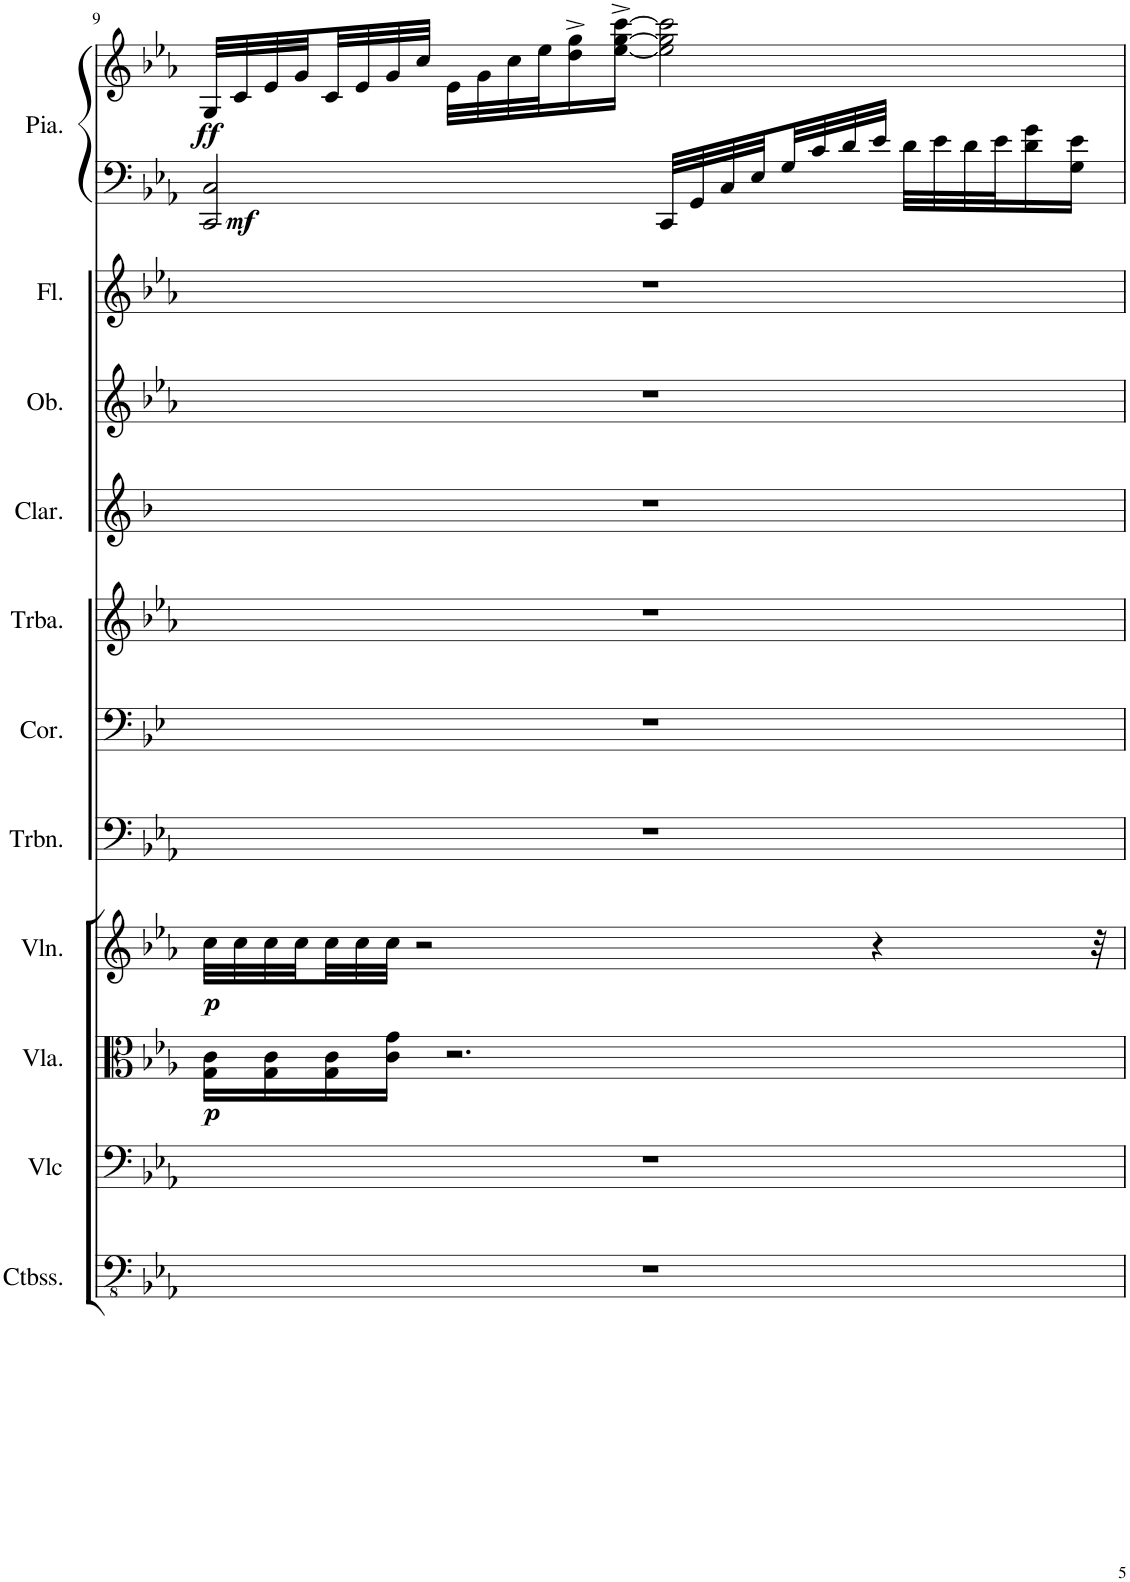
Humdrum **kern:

**kern	**kern	**kern	**dynam	**kern	**dynam	**kern	**kern	**kern	**kern	**kern	**kern	**kern	**kern	**dynam
*part11	*part10	*part9	*part9	*part8	*part8	*part7	*part6	*part5	*part4	*part3	*part2	*part1	*part1	*part1
*staff12	*staff11	*staff10	*staff10	*staff9	*staff9	*staff8	*staff7	*staff6	*staff5	*staff4	*staff3	*staff2	*staff1	*staff1/2
*I"Contrabbasso	*I"Violoncello	*I"Viola	*	*I"Violino	*	*I"Trombone in Mib	*I"Corno in Fa	*I"Tromba in Do	*I"Clarinetto in Sib	*I"Oboi	*I"Flauti	*I"Pianoforte	*	*
*I'Ctbss.	*I'Vlc	*I'Vla.	*	*I'Vln.	*	*I'Trbn.	*I'Cor.	*I'Trba.	*I'Clar.	*I'Ob.	*I'Fl.	*I'Pia.	*	*
!!LO:PB:g=z
*clefFv4	*clefF4	*clefC3	*	*clefG2	*	*clefF4	*clefF4	*clefG2	*clefG2	*clefG2	*clefG2	*clefF4	*clefG2	*
*Trd7c12	*	*	*	*	*	*	*Trd4c7	*Trd1c2	*Trd1c2	*	*	*	*	*
*k[b-e-a-]	*k[b-e-a-]	*k[b-e-a-]	*	*k[b-e-a-]	*	*k[b-e-a-]	*k[b-e-]	*k[b-e-a-]	*k[b-]	*k[b-e-a-]	*k[b-e-a-]	*k[b-e-a-]	*k[b-e-a-]	*
*M4/4	*M4/4	*M4/4	*	*M4/4	*	*M4/4	*M4/4	*M4/4	*M4/4	*M4/4	*M4/4	*M4/4	*M4/4	*
=9	=9	=9	=9	=9	=9	=9	=9	=9	=9	=9	=9	=9	=9	=9
!	!	!	!LO:DY:b	!	!LO:DY:b	!	!	!	!	!	!	!	!	!LO:DY:b=2
!	!	!	!	!	!	!	!	!	!	!	!	!	!	!LO:DY:n=1:b
1r	1r	16G\ 16c\LL	p	32cc\LLL	p	1r	1r	1r	1r	1r	1r	2CC/ 2C/	32G/LLL	mf ff
.	.	.	.	32cc\	.	.	.	.	.	.	.	.	32c/	.
.	.	16G\ 16c\	.	32cc\	.	.	.	.	.	.	.	.	32e-/	.
.	.	.	.	32cc\	.	.	.	.	.	.	.	.	32g/	.
.	.	16G\ 16c\	.	32cc\	.	.	.	.	.	.	.	.	32c/	.
.	.	.	.	32cc\	.	.	.	.	.	.	.	.	32e-/	.
.	.	16c\ 16g\JJ	.	32cc\JJJ	.	.	.	.	.	.	.	.	32g/	.
.	.	.	.	2r	.	.	.	.	.	.	.	.	32cc/JJJ	.
.	.	2.r	.	.	.	.	.	.	.	.	.	.	32e-\LLL	.
.	.	.	.	.	.	.	.	.	.	.	.	.	32g\	.
.	.	.	.	.	.	.	.	.	.	.	.	.	32cc\	.
.	.	.	.	.	.	.	.	.	.	.	.	.	32ee-\J	.
.	.	.	.	.	.	.	.	.	.	.	.	.	16dd\^ 16gg\^	.
.	.	.	.	.	.	.	.	.	.	.	.	.	[16ee-\^ [16gg\^ [16ccc\^JJ	.
.	.	.	.	.	.	.	.	.	.	.	.	32CC/LLL	2ee-\] 2gg\] 2ccc\]	.
.	.	.	.	.	.	.	.	.	.	.	.	32GG/	.	.
.	.	.	.	.	.	.	.	.	.	.	.	32C/	.	.
.	.	.	.	.	.	.	.	.	.	.	.	32E-/	.	.
.	.	.	.	.	.	.	.	.	.	.	.	32G/	.	.
.	.	.	.	.	.	.	.	.	.	.	.	32c/	.	.
.	.	.	.	.	.	.	.	.	.	.	.	32d/	.	.
.	.	.	.	4r	.	.	.	.	.	.	.	32e-/JJJ	.	.
.	.	.	.	.	.	.	.	.	.	.	.	32d\LLL	.	.
.	.	.	.	.	.	.	.	.	.	.	.	32e-\	.	.
.	.	.	.	.	.	.	.	.	.	.	.	32d\	.	.
.	.	.	.	.	.	.	.	.	.	.	.	32e-\J	.	.
.	.	.	.	.	.	.	.	.	.	.	.	16d\ 16g\	.	.
.	.	.	.	.	.	.	.	.	.	.	.	16G\ 16e-\JJ	.	.
.	.	.	.	32r	.	.	.	.	.	.	.	.	.	.
=	=	=	=	=	=	=	=	=	=	=	=	=	=	=
*-	*-	*-	*-	*-	*-	*-	*-	*-	*-	*-	*-	*-	*-	*-
